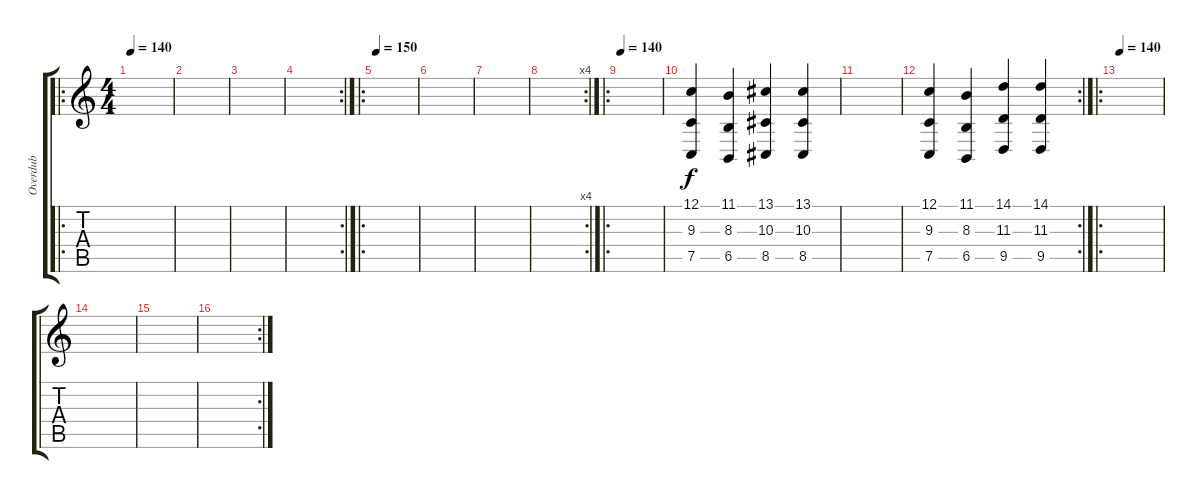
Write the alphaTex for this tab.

\track ("Overdub" "Overdub") {instrument sitar}
\staff {score tabs}
\tuning (C4 G3 Eb3 Bb2 F2 C2) {hide}
\ro
\ts (4 4)
\tempo 140
\clef g2
\ks c
|
|
|
\rc 2
|
\ro
\tempo 150
|
|
|
\rc 4
|
\ro
\tempo 140
|
(12.1 9.3 7.5).4{volume 7} (11.1 8.3 6.5).4 (13.1 10.3 8.5).4 (13.1 10.3 8.5).4 |
|
\rc 2
(12.1 9.3 7.5).4 (11.1 8.3 6.5).4 (14.1 11.3 9.5).4 (14.1 11.3 9.5).4 |
\ro
\tempo 140
|
|
|
\rc 2
